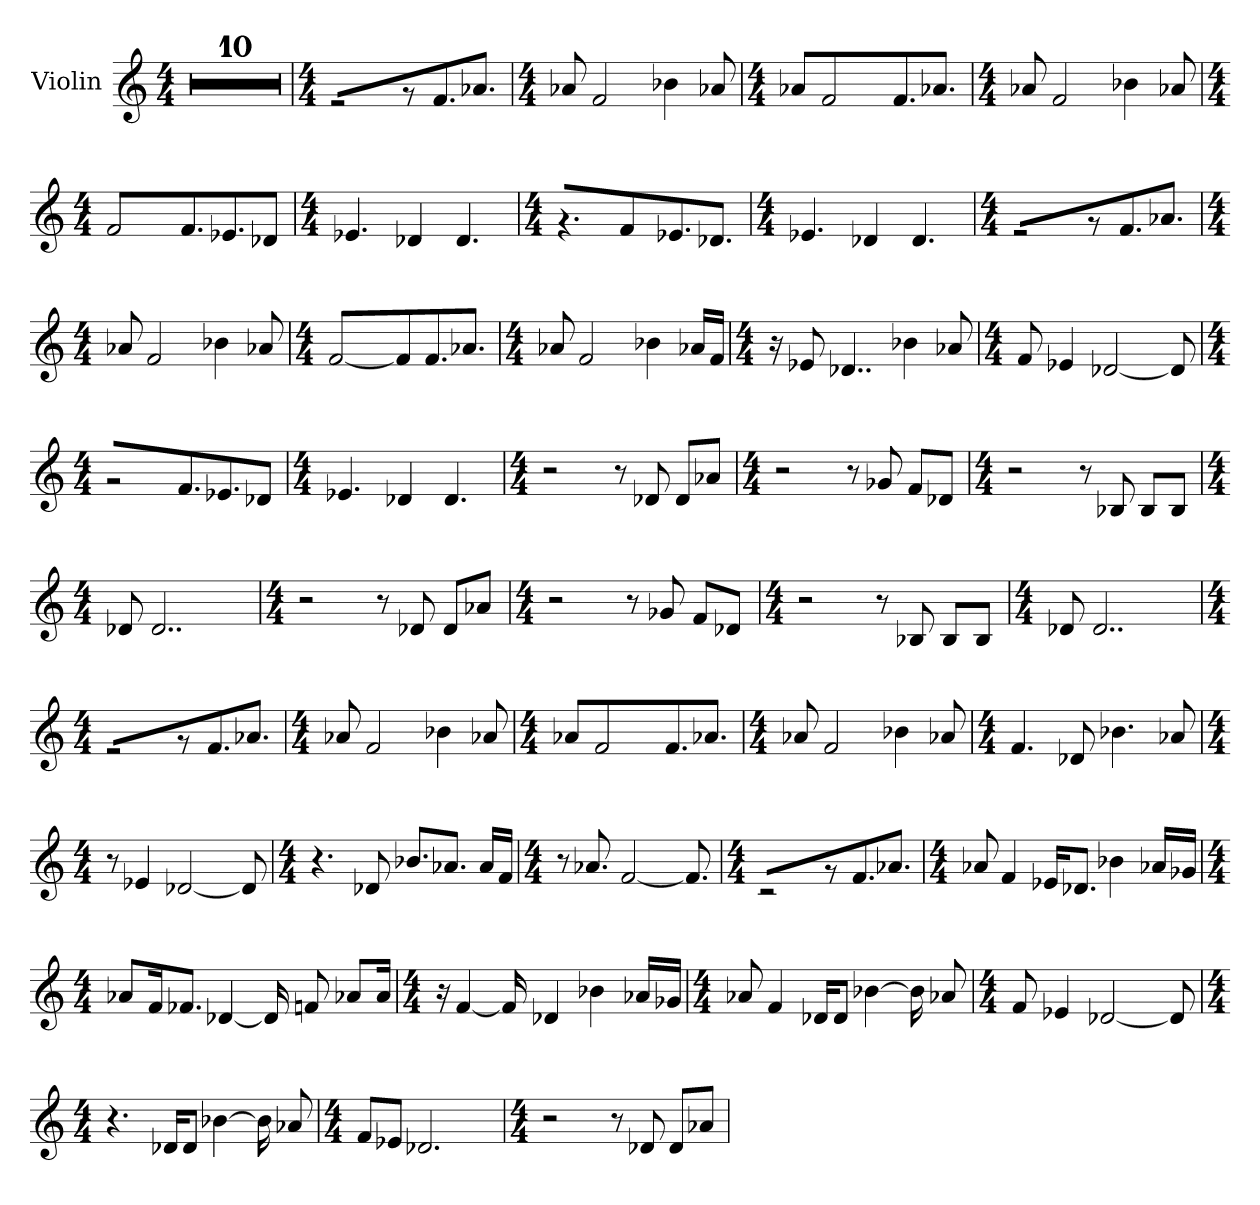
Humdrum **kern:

**kern
*part1
*staff1
*I"Violin
*I'Vln
*M4/4
=
1r
=
*M4/4
1r
=
*M4/4
1r
=
*M4/4
1r
=
*M4/4
1r
=
*M4/4
1r
=
*M4/4
1r
=
*M4/4
1r
=
*M4/4
1r
=
*M4/4
1r
=
*M4/4
2r
8r
8.f
8.a-XJ
=
*M4/4
8a-X
2f
4b-X
8a-X
=
*M4/4
8a-X
2f
8.f
8.a-XJ
=
*M4/4
8a-X
2f
4b-X
8a-X
=
*M4/4
2f
8.fL
8.e-XJ
8d-XJ
=
*M4/4
4.e-X
4d-X
4.d-
=
*M4/4
4.r
4f
8.e-X
8.d-XJ
=
*M4/4
4.e-X
4d-X
4.d-
=
*M4/4
2r
8r
8.f
8.a-XJ
=
*M4/4
8a-X
2f
4b-X
8a-X
=
*M4/4
[2f
8f]
8.f
8.a-XJ
=
*M4/4
8a-X
2f
4b-X
16a-XLL
16fJJ
=
*M4/4
16r
8e-X
4..d-X
4b-X
8a-X
=
*M4/4
8f
4e-X
[2d-X
8d-]
=
*M4/4
2r
8.fL
8.e-XJ
8d-XJ
=
*M4/4
4.e-X
4d-X
4.d-
=
*M4/4
2r
8r
8d-X
8d-L
8a-XJ
=
*M4/4
2r
8r
8g-X
8fL
8d-XJ
=
*M4/4
2r
8r
8B-X
8B-L
8B-J
=
*M4/4
8d-X
2..d-
=
*M4/4
2r
8r
8d-X
8d-L
8a-XJ
=
*M4/4
2r
8r
8g-X
8fL
8d-XJ
=
*M4/4
2r
8r
8B-X
8B-L
8B-J
=
*M4/4
8d-X
2..d-
=
*M4/4
2r
8r
8.f
8.a-XJ
=
*M4/4
8a-X
2f
4b-X
8a-X
=
*M4/4
8a-X
2f
8.f
8.a-XJ
=
*M4/4
8a-X
2f
4b-X
8a-X
=
*M4/4
4.f
8d-X
4.b-X
8a-X
=
*M4/4
8r
4e-X
[2d-X
8d-]
=
*M4/4
4.r
8d-X
8.b-XL
8.a-XJ
16a-LL
16fJJ
=
*M4/4
8r
8.a-X
[2f
8.f]
=
*M4/4
2r
8r
8.f
8.a-XJ
=
*M4/4
8a-X
4f
16e-XKL
8.d-XJ
4b-X
16a-XLL
16g-XJJ
=
*M4/4
8a-XL
16fK
8.f-XJ
[4d-X
16d-]
8fn
8a-XL
16a-Jk
=
*M4/4
16r
[4f
16f]
4d-X
4b-X
16a-XLL
16g-XJJ
=
*M4/4
8a-X
4f
16d-XKL
8d-J
[4b-X
16b-]
8a-X
=
*M4/4
8f
4e-X
[2d-X
8d-]
=
*M4/4
4.r
16d-XKL
8d-J
[4b-X
16b-]
8a-X
=
*M4/4
8fL
8e-XJ
2.d-X
=
*M4/4
2r
8r
8d-X
8d-L
8a-XJ
=
*-
